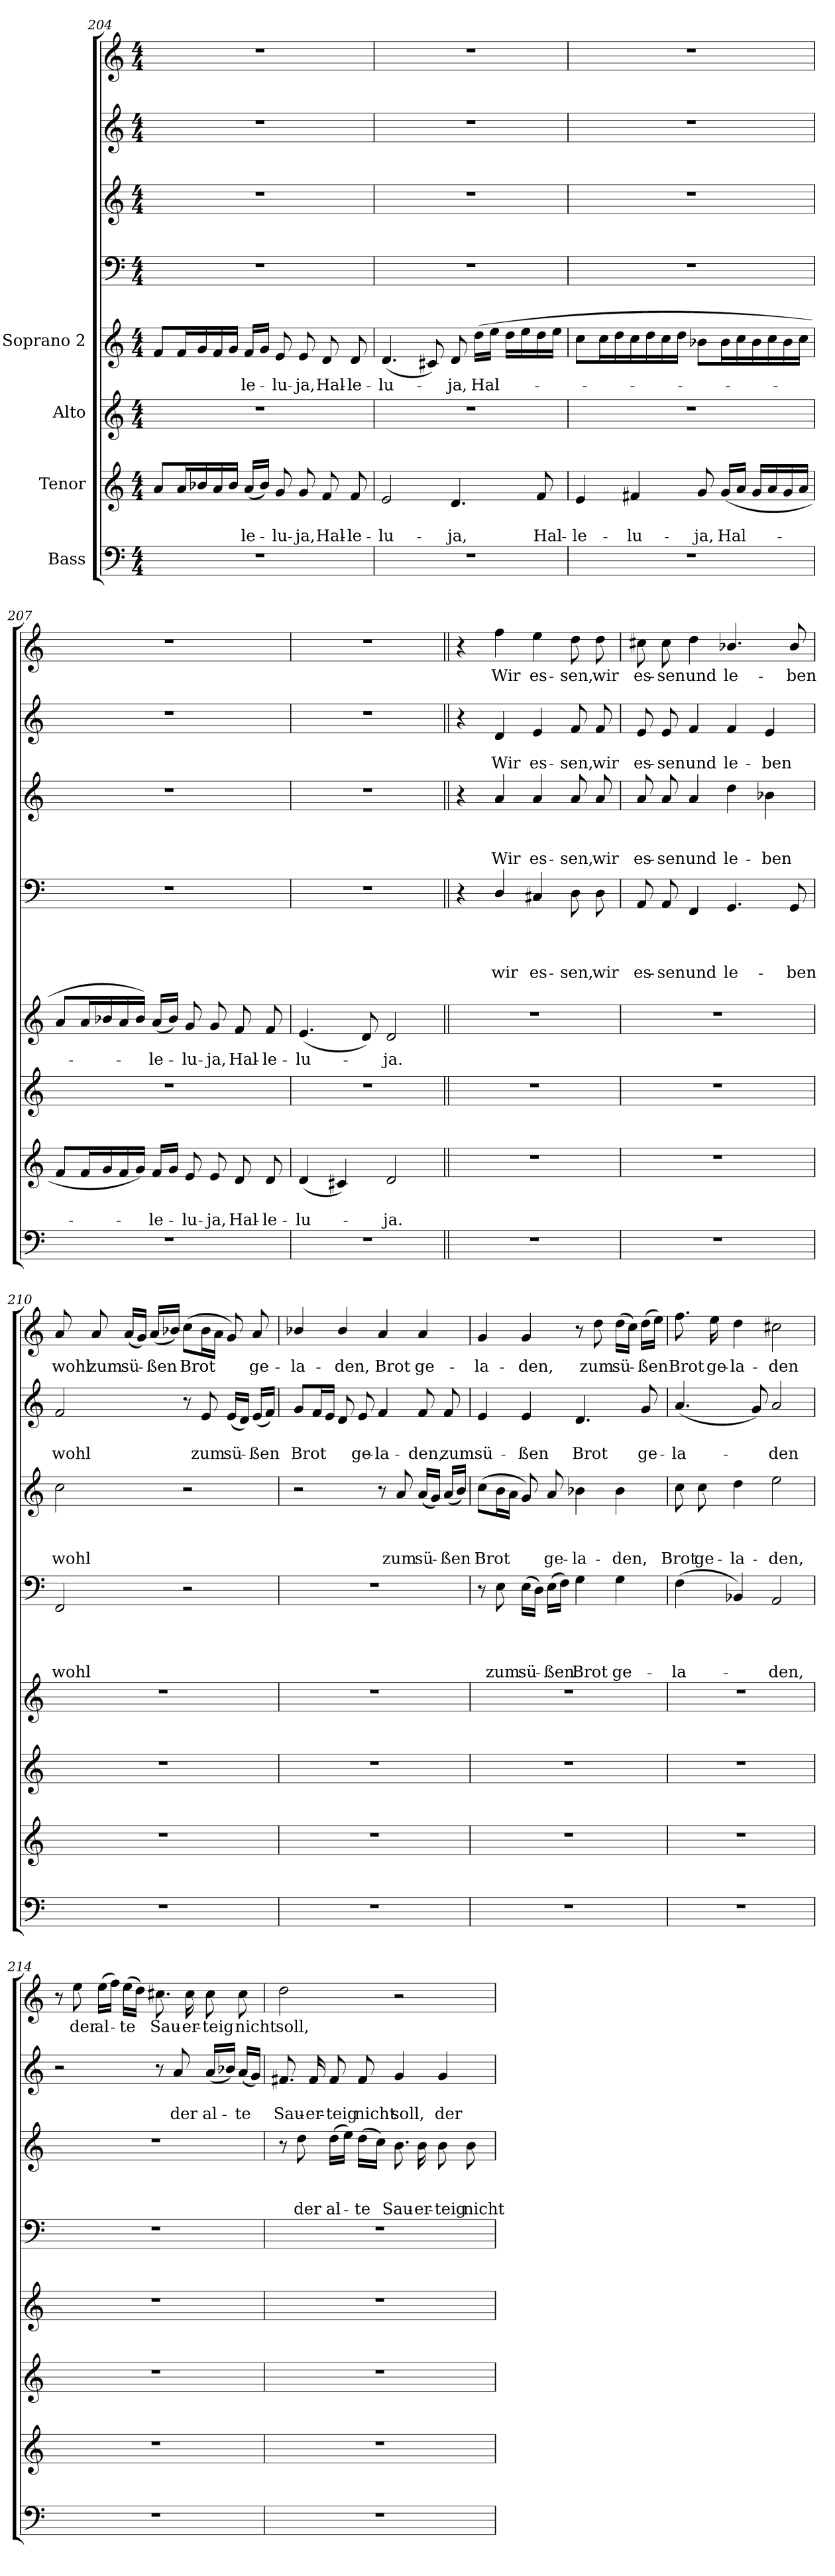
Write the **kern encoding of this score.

**kern	**kern	**text	**text	**kern	**kern	**text	**kern	**text	**text	**text	**text	**kern	**text	**text	**text	**kern	**text	**text	**kern	**text
*part8	*part7	*part7	*part7	*part6	*part5	*part5	*part4	*part4	*part4	*part4	*part4	*part3	*part3	*part3	*part3	*part2	*part2	*part2	*part1	*part1
*staff8	*staff7	*staff7	*staff7	*staff6	*staff5	*staff5	*staff4	*staff4	*staff4	*staff4	*staff4	*staff3	*staff3	*staff3	*staff3	*staff2	*staff2	*staff2	*staff1	*staff1
*I"Bass	*I"Tenor	*	*	*I"Alto	*I"Soprano 2	*	*	*	*	*	*	*	*	*	*	*	*	*	*	*
*clefF4	*clefG2	*	*	*clefG2	*clefG2	*	*clefF4	*	*	*	*	*clefG2	*	*	*	*clefG2	*	*	*clefG2	*
*	*ITrd7c12	*	*	*	*	*	*	*	*	*	*	*ITrd7c12	*	*	*	*	*	*	*	*
*k[]	*k[]	*	*	*k[]	*k[]	*	*k[]	*	*	*	*	*k[]	*	*	*	*k[]	*	*	*k[]	*
*C:	*C:	*	*	*C:	*C:	*	*C:	*	*	*	*	*C:	*	*	*	*C:	*	*	*C:	*
*M4/4	*M4/4	*	*	*M4/4	*M4/4	*	*M4/4	*	*	*	*	*M4/4	*	*	*	*M4/4	*	*	*M4/4	*
=204	=204	=204	=204	=204	=204	=204	=204	=204	=204	=204	=204	=204	=204	=204	=204	=204	=204	=204	=204	=204
1r	8A/L	.	.	1r	8f/L	.	1r	.	.	.	.	1r	.	.	.	1r	.	.	1r	.
.	16A/L	.	.	.	16f/L	.	.	.	.	.	.	.	.	.	.	.	.	.	.	.
.	16B-X/	.	.	.	16g/	.	.	.	.	.	.	.	.	.	.	.	.	.	.	.
.	16A/	.	.	.	16f/	.	.	.	.	.	.	.	.	.	.	.	.	.	.	.
.	16B-/JJ	.	.	.	16g/JJ	.	.	.	.	.	.	.	.	.	.	.	.	.	.	.
!	!	!	!LO:LY:b	!	!	!LO:LY:b	!	!	!	!	!	!	!	!	!	!	!	!	!	!
.	(<16A/LL	.	-le-	.	16f/LL	-le-	.	.	.	.	.	.	.	.	.	.	.	.	.	.
.	16B-/JJ)	.	.	.	16g/JJ	.	.	.	.	.	.	.	.	.	.	.	.	.	.	.
!	!	!	!LO:LY:b	!	!	!LO:LY:b	!	!	!	!	!	!	!	!	!	!	!	!	!	!
.	8G/	.	-lu-	.	8e/	-lu-	.	.	.	.	.	.	.	.	.	.	.	.	.	.
!	!	!	!LO:LY:b	!	!	!LO:LY:b	!	!	!	!	!	!	!	!	!	!	!	!	!	!
.	8G/	.	-ja,	.	8e/	-ja,	.	.	.	.	.	.	.	.	.	.	.	.	.	.
!	!	!	!LO:LY:b	!	!	!LO:LY:b	!	!	!	!	!	!	!	!	!	!	!	!	!	!
.	8F/	.	Hal-	.	8d/	Hal-	.	.	.	.	.	.	.	.	.	.	.	.	.	.
!	!	!	!LO:LY:b	!	!	!LO:LY:b	!	!	!	!	!	!	!	!	!	!	!	!	!	!
.	8F/	.	-le-	.	8d/	-le-	.	.	.	.	.	.	.	.	.	.	.	.	.	.
=205	=205	=205	=205	=205	=205	=205	=205	=205	=205	=205	=205	=205	=205	=205	=205	=205	=205	=205	=205	=205
!	!	!	!LO:LY:b	!	!	!LO:LY:b	!	!	!	!	!	!	!	!	!	!	!	!	!	!
1r	2E/	.	-lu-	1r	(<4.d/	-lu-	1r	.	.	.	.	1r	.	.	.	1r	.	.	1r	.
.	.	.	.	.	8c#X/)	.	.	.	.	.	.	.	.	.	.	.	.	.	.	.
!	!	!	!LO:LY:b	!	!	!LO:LY:b	!	!	!	!	!	!	!	!	!	!	!	!	!	!
.	4.D/	.	-ja,	.	8d/	-ja,	.	.	.	.	.	.	.	.	.	.	.	.	.	.
!	!	!	!	!	!	!LO:LY:b	!	!	!	!	!	!	!	!	!	!	!	!	!	!
.	.	.	.	.	(>16dd\LL	Hal-	.	.	.	.	.	.	.	.	.	.	.	.	.	.
.	.	.	.	.	16ee\JJ	.	.	.	.	.	.	.	.	.	.	.	.	.	.	.
.	.	.	.	.	16dd\LL	.	.	.	.	.	.	.	.	.	.	.	.	.	.	.
.	.	.	.	.	16ee\	.	.	.	.	.	.	.	.	.	.	.	.	.	.	.
!	!	!	!LO:LY:b	!	!	!	!	!	!	!	!	!	!	!	!	!	!	!	!	!
.	8F/	.	Hal-	.	16dd\	.	.	.	.	.	.	.	.	.	.	.	.	.	.	.
.	.	.	.	.	16ee\JJ	.	.	.	.	.	.	.	.	.	.	.	.	.	.	.
!!LO:PB:g=z
=206	=206	=206	=206	=206	=206	=206	=206	=206	=206	=206	=206	=206	=206	=206	=206	=206	=206	=206	=206	=206
!	!	!	!LO:LY:b	!	!	!	!	!	!	!	!	!	!	!	!	!	!	!	!	!
1r	4E/	.	-le-	1r	8cc\L	.	1r	.	.	.	.	1r	.	.	.	1r	.	.	1r	.
.	.	.	.	.	16cc\L	.	.	.	.	.	.	.	.	.	.	.	.	.	.	.
.	.	.	.	.	16dd\	.	.	.	.	.	.	.	.	.	.	.	.	.	.	.
!	!	!	!LO:LY:b	!	!	!	!	!	!	!	!	!	!	!	!	!	!	!	!	!
.	4F#X/	.	-lu-	.	16cc\	.	.	.	.	.	.	.	.	.	.	.	.	.	.	.
.	.	.	.	.	16dd\	.	.	.	.	.	.	.	.	.	.	.	.	.	.	.
.	.	.	.	.	16cc\	.	.	.	.	.	.	.	.	.	.	.	.	.	.	.
.	.	.	.	.	16dd\JJ	.	.	.	.	.	.	.	.	.	.	.	.	.	.	.
!	!	!	!LO:LY:b	!	!	!	!	!	!	!	!	!	!	!	!	!	!	!	!	!
.	8G/	.	-ja,	.	8b-X\L	.	.	.	.	.	.	.	.	.	.	.	.	.	.	.
!	!	!	!LO:LY:b	!	!	!	!	!	!	!	!	!	!	!	!	!	!	!	!	!
.	(<16G/LL	.	Hal-	.	16b-\L	.	.	.	.	.	.	.	.	.	.	.	.	.	.	.
.	16A/JJ	.	.	.	16cc\	.	.	.	.	.	.	.	.	.	.	.	.	.	.	.
.	16G/LL	.	.	.	16b-\	.	.	.	.	.	.	.	.	.	.	.	.	.	.	.
.	16A/	.	.	.	16cc\	.	.	.	.	.	.	.	.	.	.	.	.	.	.	.
.	16G/	.	.	.	16b-\	.	.	.	.	.	.	.	.	.	.	.	.	.	.	.
.	16A/JJ	.	.	.	16cc\JJ	.	.	.	.	.	.	.	.	.	.	.	.	.	.	.
=207	=207	=207	=207	=207	=207	=207	=207	=207	=207	=207	=207	=207	=207	=207	=207	=207	=207	=207	=207	=207
1r	8F/L	.	.	1r	8a/L	.	1r	.	.	.	.	1r	.	.	.	1r	.	.	1r	.
.	16F/L	.	.	.	16a/L	.	.	.	.	.	.	.	.	.	.	.	.	.	.	.
.	16G/	.	.	.	16b-X/	.	.	.	.	.	.	.	.	.	.	.	.	.	.	.
.	16F/	.	.	.	16a/	.	.	.	.	.	.	.	.	.	.	.	.	.	.	.
.	16G/JJ)	.	.	.	16b-/JJ)	.	.	.	.	.	.	.	.	.	.	.	.	.	.	.
!	!	!	!LO:LY:b	!	!	!LO:LY:b	!	!	!	!	!	!	!	!	!	!	!	!	!	!
.	16F/LL	.	-le-	.	(<16a/LL	-le-	.	.	.	.	.	.	.	.	.	.	.	.	.	.
.	16G/JJ	.	.	.	16b-/JJ)	.	.	.	.	.	.	.	.	.	.	.	.	.	.	.
!	!	!	!LO:LY:b	!	!	!LO:LY:b	!	!	!	!	!	!	!	!	!	!	!	!	!	!
.	8E/	.	-lu-	.	8g/	-lu-	.	.	.	.	.	.	.	.	.	.	.	.	.	.
!	!	!	!LO:LY:b	!	!	!LO:LY:b	!	!	!	!	!	!	!	!	!	!	!	!	!	!
.	8E/	.	-ja,	.	8g/	-ja,	.	.	.	.	.	.	.	.	.	.	.	.	.	.
!	!	!	!LO:LY:b	!	!	!LO:LY:b	!	!	!	!	!	!	!	!	!	!	!	!	!	!
.	8D/	.	Hal-	.	8f/	Hal-	.	.	.	.	.	.	.	.	.	.	.	.	.	.
!	!	!	!LO:LY:b	!	!	!LO:LY:b	!	!	!	!	!	!	!	!	!	!	!	!	!	!
.	8D/	.	-le-	.	8f/	-le-	.	.	.	.	.	.	.	.	.	.	.	.	.	.
=208	=208	=208	=208	=208	=208	=208	=208	=208	=208	=208	=208	=208	=208	=208	=208	=208	=208	=208	=208	=208
!	!	!	!LO:LY:b	!	!	!LO:LY:b	!	!	!	!	!	!	!	!	!	!	!	!	!	!
1r	(<4D/	.	-lu-	1r	(<4.e/	-lu-	1r	.	.	.	.	1r	.	.	.	1r	.	.	1r	.
.	4C#X/)	.	.	.	.	.	.	.	.	.	.	.	.	.	.	.	.	.	.	.
.	.	.	.	.	8d/)	.	.	.	.	.	.	.	.	.	.	.	.	.	.	.
!	!	!	!LO:LY:b	!	!	!LO:LY:b	!	!	!	!	!	!	!	!	!	!	!	!	!	!
.	2D/	.	-ja.	.	2d/	-ja.	.	.	.	.	.	.	.	.	.	.	.	.	.	.
!!LO:PB:g=z
=208X6||	=208X6||	=208X6||	=208X6||	=208X6||	=208X6||	=208X6||	=208X6||	=208X6||	=208X6||	=208X6||	=208X6||	=208X6||	=208X6||	=208X6||	=208X6||	=208X6||	=208X6||	=208X6||	=208X6||	=208X6||
1r	1r	.	.	1r	1r	.	4r	.	.	.	.	4r	.	.	.	4r	.	.	4r	.
!	!	!	!	!	!	!	!	!	!	!	!LO:LY:b	!	!	!	!LO:LY:b	!	!	!LO:LY:b	!	!LO:LY:b
.	.	.	.	.	.	.	4D/	.	.	.	wir	4A/	.	.	Wir	4d/	.	Wir	4ff\	Wir
!	!	!	!	!	!	!	!	!	!	!	!LO:LY:b	!	!	!	!LO:LY:b	!	!	!LO:LY:b	!	!LO:LY:b
.	.	.	.	.	.	.	4C#X/	.	.	.	es-	4A/	.	.	es-	4e/	.	es-	4ee\	es-
!	!	!	!	!	!	!	!	!	!	!	!LO:LY:b	!	!	!	!LO:LY:b	!	!	!LO:LY:b	!	!LO:LY:b
.	.	.	.	.	.	.	8D\	.	.	.	-sen,	8A/	.	.	-sen,	8f/	.	-sen,	8dd\	-sen,
!	!	!	!	!	!	!	!	!	!	!	!LO:LY:b	!	!	!	!LO:LY:b	!	!	!LO:LY:b	!	!LO:LY:b
.	.	.	.	.	.	.	8D\	.	.	.	wir	8A/	.	.	wir	8f/	.	wir	8dd\	wir
=209	=209	=209	=209	=209	=209	=209	=209	=209	=209	=209	=209	=209	=209	=209	=209	=209	=209	=209	=209	=209
!	!	!	!	!	!	!	!	!	!	!	!LO:LY:b	!	!	!	!LO:LY:b	!	!	!LO:LY:b	!	!LO:LY:b
1r	1r	.	.	1r	1r	.	8AA/	.	.	.	es-	8A/	.	.	es-	8e/	.	es-	8cc#X\	es-
!	!	!	!	!	!	!	!	!	!	!	!LO:LY:b	!	!	!	!LO:LY:b	!	!	!LO:LY:b	!	!LO:LY:b
.	.	.	.	.	.	.	8AA/	.	.	.	-sen	8A/	.	.	-sen	8e/	.	-sen	8cc#\	-sen
!	!	!	!	!	!	!	!	!	!	!	!LO:LY:b	!	!	!	!LO:LY:b	!	!	!LO:LY:b	!	!LO:LY:b
.	.	.	.	.	.	.	4FF/	.	.	.	und	4A/	.	.	und	4f/	.	und	4dd\	und
!	!	!	!	!	!	!	!	!	!	!	!LO:LY:b	!	!	!	!LO:LY:b	!	!	!LO:LY:b	!	!LO:LY:b
.	.	.	.	.	.	.	4.GG/	.	.	.	le-	4d\	.	.	le-	4f/	.	le-	4.b-X/	le-
!	!	!	!	!	!	!	!	!	!	!	!	!	!	!	!LO:LY:b	!	!	!LO:LY:b	!	!
.	.	.	.	.	.	.	.	.	.	.	.	4B-X\	.	.	-ben	4e/	.	-ben	.	.
!	!	!	!	!	!	!	!	!	!	!	!LO:LY:b	!	!	!	!	!	!	!	!	!LO:LY:b
.	.	.	.	.	.	.	8GG/	.	.	.	-ben	.	.	.	.	.	.	.	8b-/	-ben
=210	=210	=210	=210	=210	=210	=210	=210	=210	=210	=210	=210	=210	=210	=210	=210	=210	=210	=210	=210	=210
!	!	!	!	!	!	!	!	!	!	!	!LO:LY:b	!	!	!	!LO:LY:b	!	!	!LO:LY:b	!	!LO:LY:b
1r	1r	.	.	1r	1r	.	2FF/	.	.	.	wohl	2c\	.	.	wohl	2f/	.	wohl	8a/	wohl
!	!	!	!	!	!	!	!	!	!	!	!	!	!	!	!	!	!	!	!	!LO:LY:b
.	.	.	.	.	.	.	.	.	.	.	.	.	.	.	.	.	.	.	8a/	zum
!	!	!	!	!	!	!	!	!	!	!	!	!	!	!	!	!	!	!	!	!LO:LY:b
.	.	.	.	.	.	.	.	.	.	.	.	.	.	.	.	.	.	.	(<16a/LL	sü-
.	.	.	.	.	.	.	.	.	.	.	.	.	.	.	.	.	.	.	16g/JJ)	.
!	!	!	!	!	!	!	!	!	!	!	!	!	!	!	!	!	!	!	!	!LO:LY:b
.	.	.	.	.	.	.	.	.	.	.	.	.	.	.	.	.	.	.	(<16a/LL	-ßen
.	.	.	.	.	.	.	.	.	.	.	.	.	.	.	.	.	.	.	16b-X/JJ)	.
!	!	!	!	!	!	!	!	!	!	!	!	!	!	!	!	!	!	!	!	!LO:LY:b
.	.	.	.	.	.	.	2r	.	.	.	.	2r	.	.	.	8r	.	.	(>8cc\L	Brot
!	!	!	!	!	!	!	!	!	!	!	!	!	!	!	!	!	!	!LO:LY:b	!	!
.	.	.	.	.	.	.	.	.	.	.	.	.	.	.	.	8e/	.	zum	16b-\L	.
.	.	.	.	.	.	.	.	.	.	.	.	.	.	.	.	.	.	.	16a\JJ	.
!	!	!	!	!	!	!	!	!	!	!	!	!	!	!	!	!	!	!LO:LY:b	!	!
.	.	.	.	.	.	.	.	.	.	.	.	.	.	.	.	(<16e/LL	.	sü-	8g/)	.
.	.	.	.	.	.	.	.	.	.	.	.	.	.	.	.	16d/JJ)	.	.	.	.
!	!	!	!	!	!	!	!	!	!	!	!	!	!	!	!	!	!	!LO:LY:b	!	!LO:LY:b
.	.	.	.	.	.	.	.	.	.	.	.	.	.	.	.	(<16e/LL	.	-ßen	8a/	ge-
.	.	.	.	.	.	.	.	.	.	.	.	.	.	.	.	16f/JJ)	.	.	.	.
!!LO:LB:g=z
=211	=211	=211	=211	=211	=211	=211	=211	=211	=211	=211	=211	=211	=211	=211	=211	=211	=211	=211	=211	=211
!	!	!	!	!	!	!	!	!	!	!	!	!	!	!	!	!	!	!LO:LY:b	!	!LO:LY:b
1r	1r	.	.	1r	1r	.	1r	.	.	.	.	2r	.	.	.	8g/L	.	Brot	4b-X/	-la-
.	.	.	.	.	.	.	.	.	.	.	.	.	.	.	.	16f/L	.	.	.	.
.	.	.	.	.	.	.	.	.	.	.	.	.	.	.	.	16e/JJ	.	.	.	.
!	!	!	!	!	!	!	!	!	!	!	!	!	!	!	!	!	!	!	!	!LO:LY:b
.	.	.	.	.	.	.	.	.	.	.	.	.	.	.	.	8d/	.	.	4b-/	-den,
!	!	!	!	!	!	!	!	!	!	!	!	!	!	!	!	!	!	!LO:LY:b	!	!
.	.	.	.	.	.	.	.	.	.	.	.	.	.	.	.	8e/	.	ge-	.	.
!	!	!	!	!	!	!	!	!	!	!	!	!	!	!	!	!	!	!LO:LY:b	!	!LO:LY:b
.	.	.	.	.	.	.	.	.	.	.	.	8r	.	.	.	4f/	.	-la-	4a/	Brot
!	!	!	!	!	!	!	!	!	!	!	!	!	!	!	!LO:LY:b	!	!	!	!	!
.	.	.	.	.	.	.	.	.	.	.	.	8A/	.	.	zum	.	.	.	.	.
!	!	!	!	!	!	!	!	!	!	!	!	!	!	!	!LO:LY:b	!	!	!LO:LY:b	!	!LO:LY:b
.	.	.	.	.	.	.	.	.	.	.	.	(<16A/LL	.	.	sü-	8f/	.	-den,	4a/	ge-
.	.	.	.	.	.	.	.	.	.	.	.	16G/JJ)	.	.	.	.	.	.	.	.
!	!	!	!	!	!	!	!	!	!	!	!	!	!	!	!LO:LY:b	!	!	!LO:LY:b	!	!
.	.	.	.	.	.	.	.	.	.	.	.	(<16A/LL	.	.	-ßen	8f/	.	zum	.	.
.	.	.	.	.	.	.	.	.	.	.	.	16B/JJ)	.	.	.	.	.	.	.	.
=212	=212	=212	=212	=212	=212	=212	=212	=212	=212	=212	=212	=212	=212	=212	=212	=212	=212	=212	=212	=212
!	!	!	!	!	!	!	!	!	!	!	!	!	!	!	!LO:LY:b	!	!	!LO:LY:b	!	!LO:LY:b
1r	1r	.	.	1r	1r	.	8r	.	.	.	.	(>8c\L	.	.	Brot	4e/	.	sü-	4g/	-la-
!	!	!	!	!	!	!	!	!	!	!	!LO:LY:b	!	!	!	!	!	!	!	!	!
.	.	.	.	.	.	.	8E\	.	.	.	zum	16B\L	.	.	.	.	.	.	.	.
.	.	.	.	.	.	.	.	.	.	.	.	16A\JJ	.	.	.	.	.	.	.	.
!	!	!	!	!	!	!	!	!	!	!	!LO:LY:b	!	!	!	!	!	!	!LO:LY:b	!	!LO:LY:b
.	.	.	.	.	.	.	(>16E\LL	.	.	.	sü-	8G/)	.	.	.	4e/	.	-ßen	4g/	-den,
.	.	.	.	.	.	.	16D\JJ)	.	.	.	.	.	.	.	.	.	.	.	.	.
!	!	!	!	!	!	!	!	!	!	!	!LO:LY:b	!	!	!	!LO:LY:b	!	!	!	!	!
.	.	.	.	.	.	.	(>16E\LL	.	.	.	-ßen	8A/	.	.	ge-	.	.	.	.	.
.	.	.	.	.	.	.	16F\JJ)	.	.	.	.	.	.	.	.	.	.	.	.	.
!	!	!	!	!	!	!	!	!	!	!	!LO:LY:b	!	!	!	!LO:LY:b	!	!	!LO:LY:b	!	!
.	.	.	.	.	.	.	4G\	.	.	.	Brot	4B-X\	.	.	-la-	4.d/	.	Brot	8r	.
!	!	!	!	!	!	!	!	!	!	!	!	!	!	!	!	!	!	!	!	!LO:LY:b
.	.	.	.	.	.	.	.	.	.	.	.	.	.	.	.	.	.	.	8dd\	zum
!	!	!	!	!	!	!	!	!	!	!	!LO:LY:b	!	!	!	!LO:LY:b	!	!	!	!	!LO:LY:b
.	.	.	.	.	.	.	4G\	.	.	.	ge-	4B-\	.	.	-den,	.	.	.	(>16dd\LL	sü-
.	.	.	.	.	.	.	.	.	.	.	.	.	.	.	.	.	.	.	16cc\JJ)	.
!	!	!	!	!	!	!	!	!	!	!	!	!	!	!	!	!	!	!LO:LY:b	!	!LO:LY:b
.	.	.	.	.	.	.	.	.	.	.	.	.	.	.	.	8g/	.	ge-	(>16dd\LL	-ßen
.	.	.	.	.	.	.	.	.	.	.	.	.	.	.	.	.	.	.	16ee\JJ)	.
=213	=213	=213	=213	=213	=213	=213	=213	=213	=213	=213	=213	=213	=213	=213	=213	=213	=213	=213	=213	=213
!	!	!	!	!	!	!	!	!	!	!	!LO:LY:b	!	!	!	!LO:LY:b	!	!	!LO:LY:b	!	!LO:LY:b
1r	1r	.	.	1r	1r	.	(>4F\	.	.	.	-la-	8c\	.	.	Brot	(<4.a/	.	-la-	8.ff\	Brot
!	!	!	!	!	!	!	!	!	!	!	!	!	!	!	!LO:LY:b	!	!	!	!	!
.	.	.	.	.	.	.	.	.	.	.	.	8c\	.	.	ge-	.	.	.	.	.
!	!	!	!	!	!	!	!	!	!	!	!	!	!	!	!	!	!	!	!	!LO:LY:b
.	.	.	.	.	.	.	.	.	.	.	.	.	.	.	.	.	.	.	16ee\	ge-
!	!	!	!	!	!	!	!	!	!	!	!	!	!	!	!LO:LY:b	!	!	!	!	!LO:LY:b
.	.	.	.	.	.	.	4BB-X/)	.	.	.	.	4d\	.	.	-la-	.	.	.	4dd\	-la-
.	.	.	.	.	.	.	.	.	.	.	.	.	.	.	.	8g/)	.	.	.	.
!	!	!	!	!	!	!	!	!	!	!	!LO:LY:b	!	!	!	!LO:LY:b	!	!	!LO:LY:b	!	!LO:LY:b
.	.	.	.	.	.	.	2AA/	.	.	.	-den,	2e\	.	.	-den,	2a/	.	-den	2cc#X\	-den
!!LO:LB:g=z
=214	=214	=214	=214	=214	=214	=214	=214	=214	=214	=214	=214	=214	=214	=214	=214	=214	=214	=214	=214	=214
1r	1r	.	.	1r	1r	.	1r	.	.	.	.	1r	.	.	.	2r	.	.	8r	.
!	!	!	!	!	!	!	!	!	!	!	!	!	!	!	!	!	!	!	!	!LO:LY:b
.	.	.	.	.	.	.	.	.	.	.	.	.	.	.	.	.	.	.	8ee\	der
!	!	!	!	!	!	!	!	!	!	!	!	!	!	!	!	!	!	!	!	!LO:LY:b
.	.	.	.	.	.	.	.	.	.	.	.	.	.	.	.	.	.	.	(>16ee\LL	al-
.	.	.	.	.	.	.	.	.	.	.	.	.	.	.	.	.	.	.	16ff\JJ)	.
!	!	!	!	!	!	!	!	!	!	!	!	!	!	!	!	!	!	!	!	!LO:LY:b
.	.	.	.	.	.	.	.	.	.	.	.	.	.	.	.	.	.	.	(>16ee\LL	-te
.	.	.	.	.	.	.	.	.	.	.	.	.	.	.	.	.	.	.	16dd\JJ)	.
!	!	!	!	!	!	!	!	!	!	!	!	!	!	!	!	!	!	!	!	!LO:LY:b
.	.	.	.	.	.	.	.	.	.	.	.	.	.	.	.	8r	.	.	8.cc#X\	Sau-
!	!	!	!	!	!	!	!	!	!	!	!	!	!	!	!	!	!	!LO:LY:b	!	!
.	.	.	.	.	.	.	.	.	.	.	.	.	.	.	.	8a/	.	der	.	.
!	!	!	!	!	!	!	!	!	!	!	!	!	!	!	!	!	!	!	!	!LO:LY:b
.	.	.	.	.	.	.	.	.	.	.	.	.	.	.	.	.	.	.	16cc#\	-er-
!	!	!	!	!	!	!	!	!	!	!	!	!	!	!	!	!	!	!LO:LY:b	!	!LO:LY:b
.	.	.	.	.	.	.	.	.	.	.	.	.	.	.	.	(<16a/LL	.	al-	8cc#\	-teig
.	.	.	.	.	.	.	.	.	.	.	.	.	.	.	.	16b-X/JJ)	.	.	.	.
!	!	!	!	!	!	!	!	!	!	!	!	!	!	!	!	!	!	!LO:LY:b	!	!LO:LY:b
.	.	.	.	.	.	.	.	.	.	.	.	.	.	.	.	(<16a/LL	.	-te	8cc#\	nicht
.	.	.	.	.	.	.	.	.	.	.	.	.	.	.	.	16g/JJ)	.	.	.	.
=215	=215	=215	=215	=215	=215	=215	=215	=215	=215	=215	=215	=215	=215	=215	=215	=215	=215	=215	=215	=215
!	!	!	!	!	!	!	!	!	!	!	!	!	!	!	!	!	!	!LO:LY:b	!	!LO:LY:b
1r	1r	.	.	1r	1r	.	1r	.	.	.	.	8r	.	.	.	8.f#X/	.	Sau-	2dd\	soll,
!	!	!	!	!	!	!	!	!	!	!	!	!	!	!	!LO:LY:b	!	!	!	!	!
.	.	.	.	.	.	.	.	.	.	.	.	8d\	.	.	der	.	.	.	.	.
!	!	!	!	!	!	!	!	!	!	!	!	!	!	!	!	!	!	!LO:LY:b	!	!
.	.	.	.	.	.	.	.	.	.	.	.	.	.	.	.	16f#/	.	-er-	.	.
!	!	!	!	!	!	!	!	!	!	!	!	!	!	!	!LO:LY:b	!	!	!LO:LY:b	!	!
.	.	.	.	.	.	.	.	.	.	.	.	(>16d\LL	.	.	al-	8f#/	.	-teig	.	.
.	.	.	.	.	.	.	.	.	.	.	.	16e\JJ)	.	.	.	.	.	.	.	.
!	!	!	!	!	!	!	!	!	!	!	!	!	!	!	!LO:LY:b	!	!	!LO:LY:b	!	!
.	.	.	.	.	.	.	.	.	.	.	.	(>16d\LL	.	.	-te	8f#/	.	nicht	.	.
.	.	.	.	.	.	.	.	.	.	.	.	16c\JJ)	.	.	.	.	.	.	.	.
!	!	!	!	!	!	!	!	!	!	!	!	!	!	!	!LO:LY:b	!	!	!LO:LY:b	!	!
.	.	.	.	.	.	.	.	.	.	.	.	8.B\	.	.	Sau-	4g/	.	soll,	2r	.
!	!	!	!	!	!	!	!	!	!	!	!	!	!	!	!LO:LY:b	!	!	!	!	!
.	.	.	.	.	.	.	.	.	.	.	.	16B\	.	.	-er-	.	.	.	.	.
!	!	!	!	!	!	!	!	!	!	!	!	!	!	!	!LO:LY:b	!	!	!LO:LY:b	!	!
.	.	.	.	.	.	.	.	.	.	.	.	8B\	.	.	-teig	4g/	.	der	.	.
!	!	!	!	!	!	!	!	!	!	!	!	!	!	!	!LO:LY:b	!	!	!	!	!
.	.	.	.	.	.	.	.	.	.	.	.	8B\	.	.	nicht	.	.	.	.	.
=	=	=	=	=	=	=	=	=	=	=	=	=	=	=	=	=	=	=	=	=
*-	*-	*-	*-	*-	*-	*-	*-	*-	*-	*-	*-	*-	*-	*-	*-	*-	*-	*-	*-	*-
